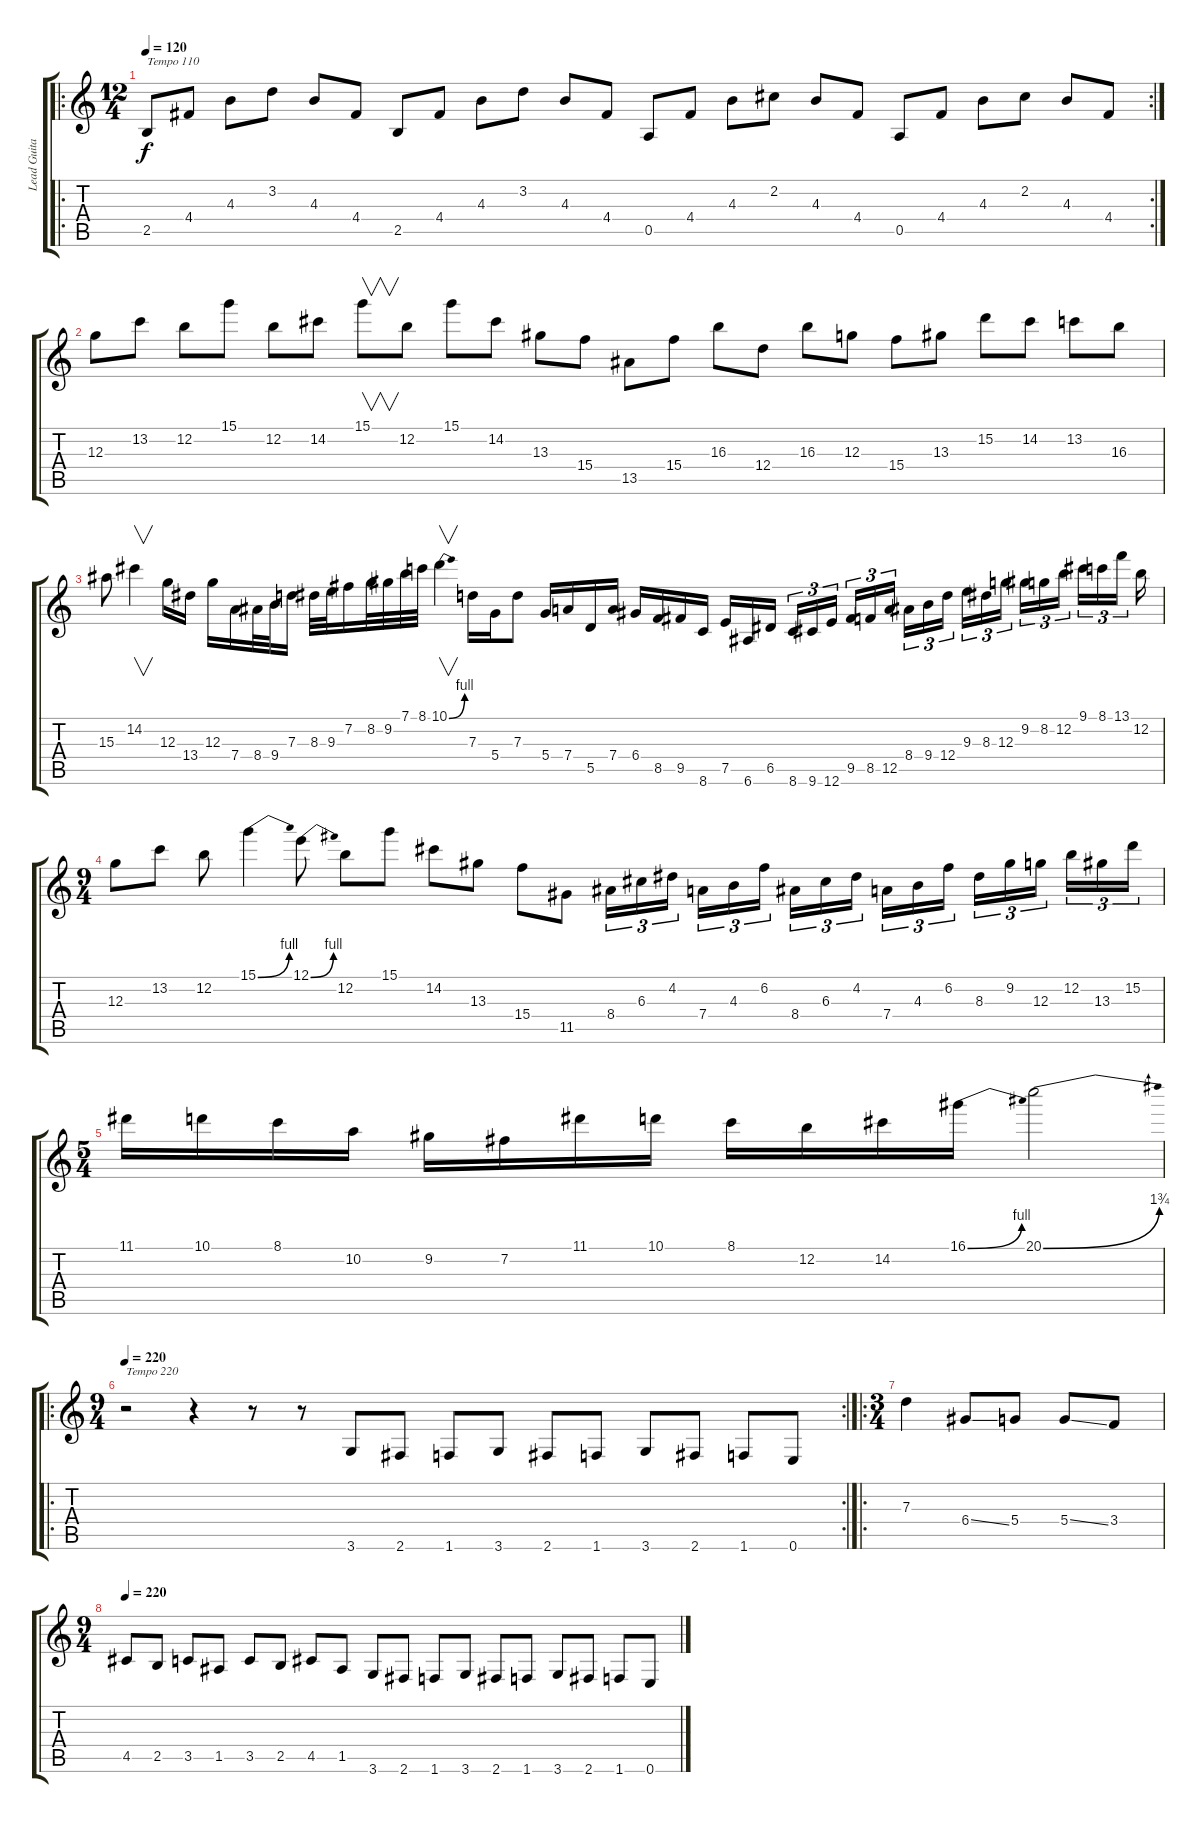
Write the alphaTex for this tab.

\track ("Lead Guitar" "Lead Guita") {instrument distortionguitar}
\staff {score tabs}
\tuning (E4 B3 G3 D3 A2 E2) {hide}
\ro
\rc 2
\ts (12 4)
\tempo 120
\tempo 110
\tempo 120
\clef g2
\ks c
2.5.8{txt "Tempo 110" dy f instrument electricguitarclean} 4.4.8 4.3.8 3.2.8 4.3.8 4.4.8 2.5.8 4.4.8 4.3.8 3.2.8 4.3.8 4.4.8 0.5.8 4.4.8 4.3.8 2.2.8 4.3.8 4.4.8 0.5.8 4.4.8 4.3.8 2.2.8 4.3.8 4.4.8 |
12.3.8{volume 16 instrument distortionguitar} 13.2.8 12.2.8 15.1.8 12.2.8 14.2.8 15.1.8{v} 12.2.8 15.1.8 14.2.8 13.3.8 15.4.8 13.5.8 15.4.8 16.3.8 12.4.8 16.3.8 12.3.8 15.4.8 13.3.8 15.2.8 14.2.8 13.2.8 16.3.8 |
15.3.8 14.2.4{v} 12.3.16 13.4.16 12.3.16 7.4.16 8.4.32 9.4.32 7.3.16 8.3.32 9.3.32 7.2.16 8.2.32 9.2.32 7.1.32 8.1.32 10.1{be (bend 0 0 60 4)}.4{v} 7.3.16 5.4.16 7.3.8 5.4.16 7.4.16 5.5.16 7.4.16 6.4.16 8.5.16 9.5.16 8.6.16 7.5.16 6.6.16 6.5.16 8.6.16{tu (3 2)} 9.6.16{tu (3 2)} 12.6.16{tu (3 2)} 9.5.16{tu (3 2)} 8.5.16{tu (3 2)} 12.5.16{tu (3 2)} 8.4.16{tu (3 2)} 9.4.16{tu (3 2)} 12.4.16{tu (3 2)} 9.3.16{tu (3 2)} 8.3.16{tu (3 2)} 12.3.16{tu (3 2)} 9.2.16{tu (3 2)} 8.2.16{tu (3 2)} 12.2.16{tu (3 2)} 9.1.16{tu (3 2)} 8.1.16{tu (3 2)} 13.1.16{tu (3 2)} 12.2.16 |
\ts (9 4)
12.3.8 13.2.8 12.2.8 15.1{be (bend 0 0 60 4)}.4 12.1{be (bend 0 0 60 4)}.8 12.2.8 15.1.8 14.2.8 13.3.8 15.4.8 11.5.8 8.4.16{tu (3 2)} 6.3.16{tu (3 2)} 4.2.16{tu (3 2)} 7.4.16{tu (3 2)} 4.3.16{tu (3 2)} 6.2.16{tu (3 2)} 8.4.16{tu (3 2)} 6.3.16{tu (3 2)} 4.2.16{tu (3 2)} 7.4.16{tu (3 2)} 4.3.16{tu (3 2)} 6.2.16{tu (3 2)} 8.3.16{tu (3 2)} 9.2.16{tu (3 2)} 12.3.16{tu (3 2)} 12.2.16{tu (3 2)} 13.3.16{tu (3 2)} 15.2.16{tu (3 2)} |
\ts (5 4)
11.1.16 10.1.16 8.1.16 10.2.16 9.2.16 7.2.16 11.1.16 10.1.16 8.1.16 12.2.16 14.2.16 16.1{be (bend 0 0 60 4)}.16 20.1{be (bend 0 0 60 7)}.2 |
\ro
\rc 2
\ts (9 4)
\tempo 220
r.2{txt "Tempo 220" volume 14 instrument distortionguitar} r.4 r.8 r.8 3.6.8 2.6.8 1.6.8 3.6.8 2.6.8 1.6.8 3.6.8 2.6.8 1.6.8 0.6.8 |
\ro
\ts (3 4)
7.3.4 6.4{ss}.8 5.4.8 5.4{ss}.8 3.4.8 |
\ts (9 4)
\tempo 220
4.5.8 2.5.8 3.5.8 1.5.8 3.5.8 2.5.8 4.5.8 1.5.8 3.6.8 2.6.8 1.6.8 3.6.8 2.6.8 1.6.8 3.6.8 2.6.8 1.6.8 0.6.8
